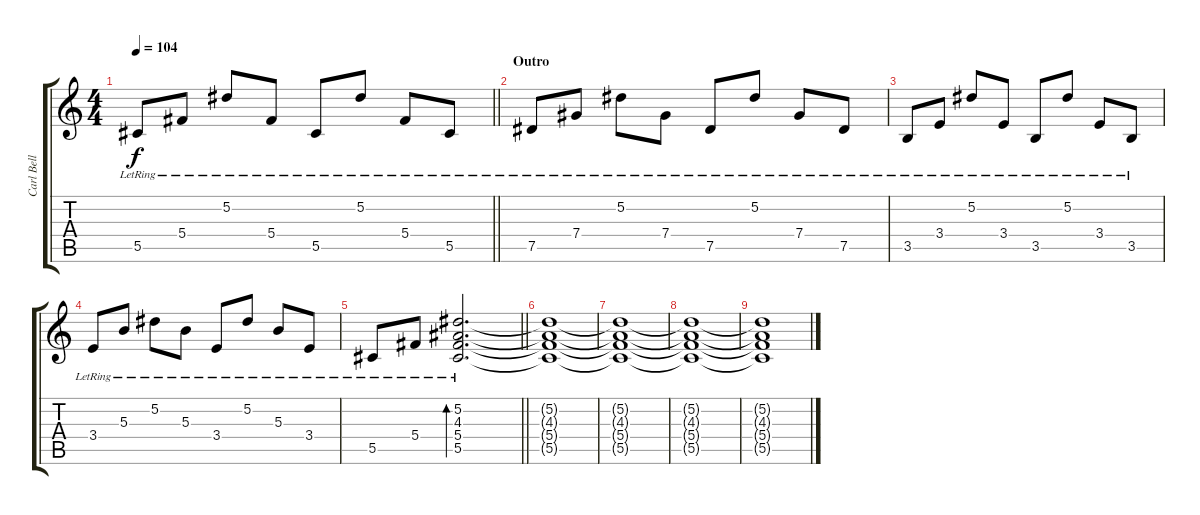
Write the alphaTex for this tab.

\track ("Carl Bell (Lead Guitar)" "Carl Bell ") {instrument acousticguitarsteel}
\staff {score tabs}
\tuning (Eb4 Bb3 Gb3 Db3 Ab2 Db2) {hide}
\ts (4 4)
\tempo 104
\clef g2
\barLineRight lightlight
\ks c
5.5{lr}.8{dy f} 5.4{lr}.8 5.2{lr}.8 5.4{lr}.8 5.5{lr}.8 5.2{lr}.8 5.4{lr}.8 5.5{lr}.8 |
\section ("" "Outro")
7.5{lr}.8 7.4{lr}.8 5.2{lr}.8 7.4{lr}.8 7.5{lr}.8 5.2{lr}.8 7.4{lr}.8 7.5{lr}.8 |
3.5{lr}.8 3.4{lr}.8 5.2{lr}.8 3.4{lr}.8 3.5{lr}.8 5.2{lr}.8 3.4{lr}.8 3.5{lr}.8 |
3.4{lr}.8 5.3{lr}.8 5.2{lr}.8 5.3{lr}.8 3.4{lr}.8 5.2{lr}.8 5.3{lr}.8 3.4{lr}.8 |
\barLineRight lightlight
5.5{lr}.8 5.4{lr}.8 (5.2{lr} 4.3{lr} 5.4{lr} 5.5{lr}).2{d bd 120} |
(5.2{t} 4.3{t} 5.4{t} 5.5{t}).1{volume 0} |
(5.2{t} 4.3{t} 5.4{t} 5.5{t}).1 |
(5.2{t} 4.3{t} 5.4{t} 5.5{t}).1 |
(5.2{t} 4.3{t} 5.4{t} 5.5{t}).1
